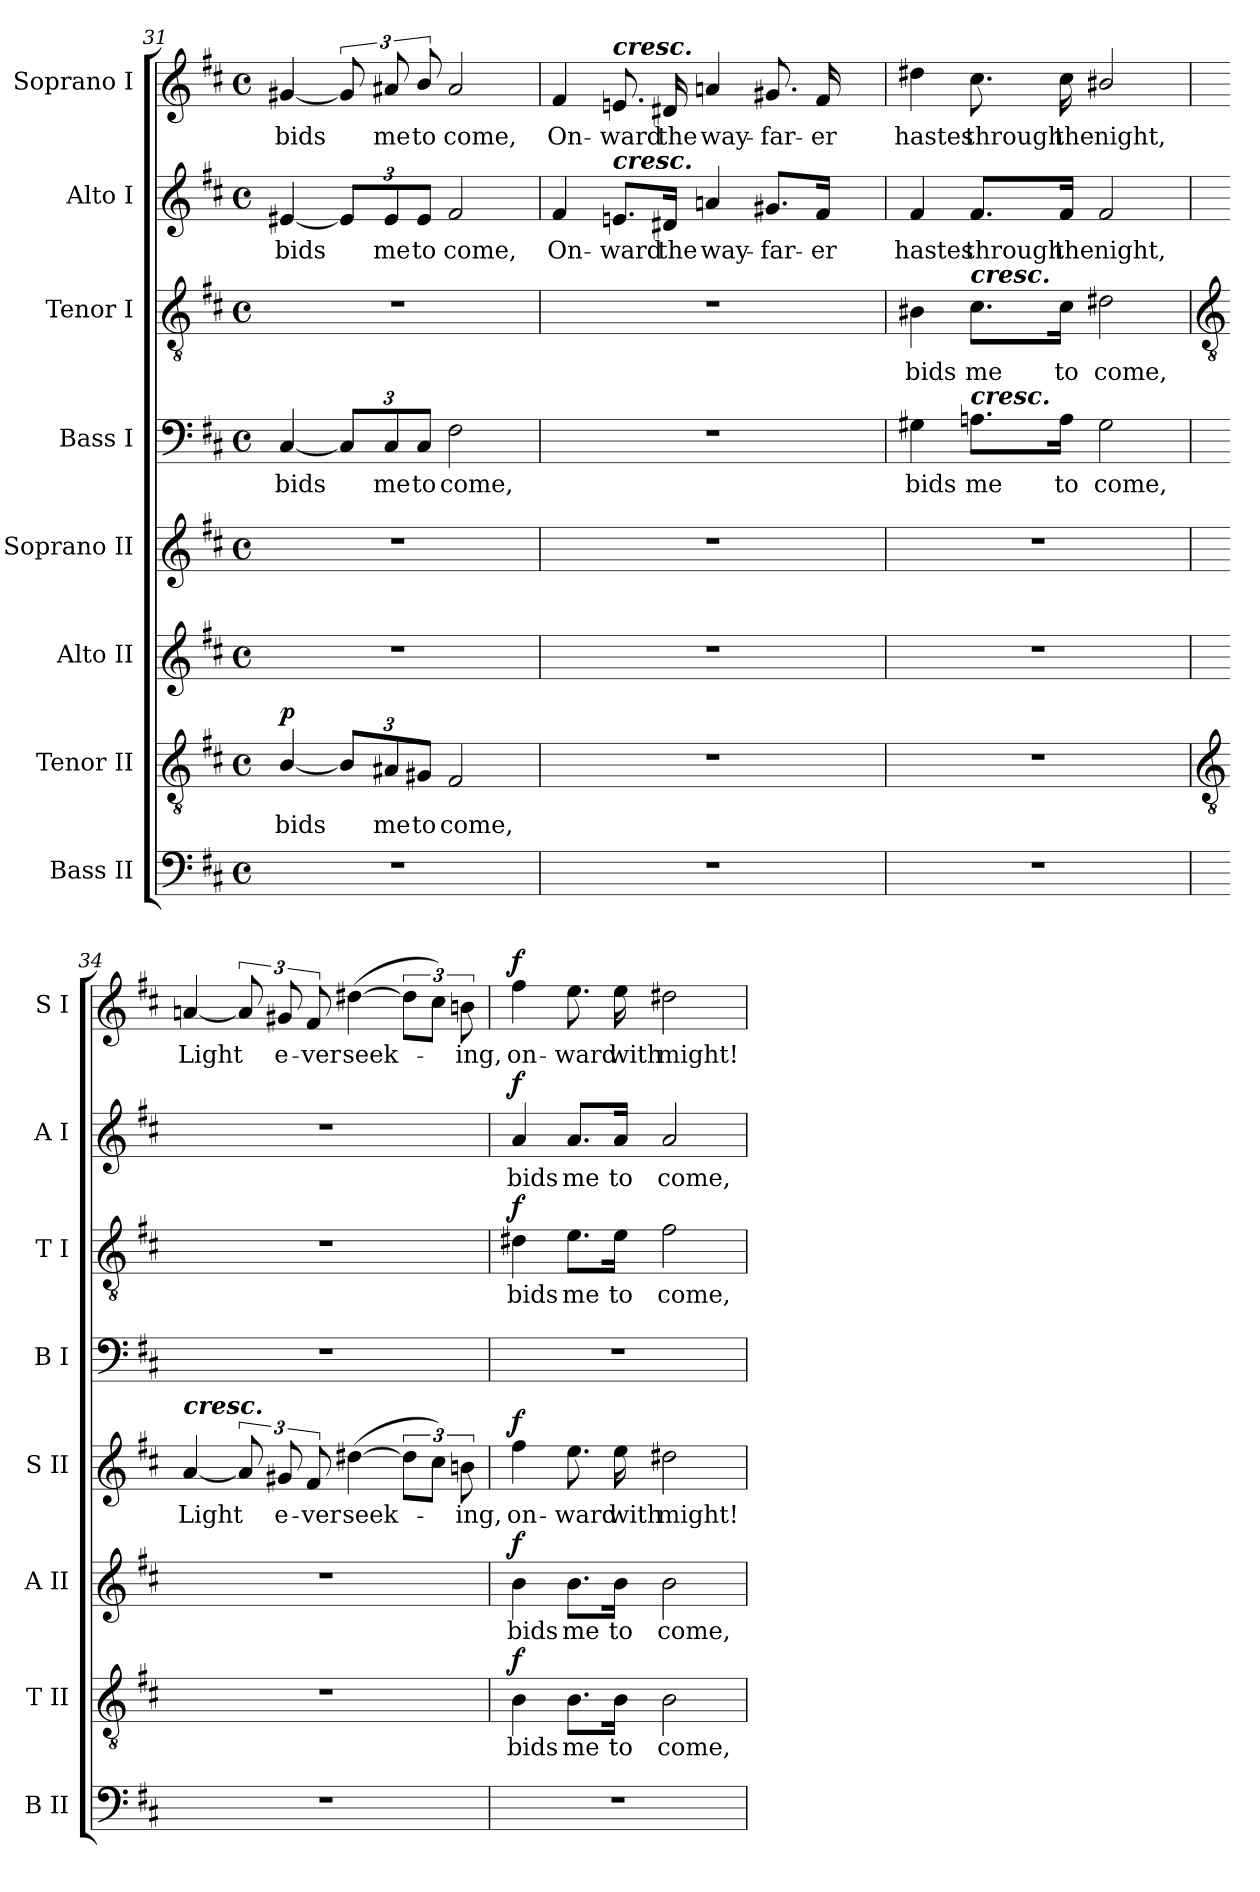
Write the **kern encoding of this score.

**kern	**kern	**text	**dynam	**kern	**text	**dynam	**kern	**text	**dynam	**kern	**text	**kern	**text	**dynam	**kern	**text	**dynam	**kern	**text	**dynam
*part8	*part7	*part7	*part7	*part6	*part6	*part6	*part5	*part5	*part5	*part4	*part4	*part3	*part3	*part3	*part2	*part2	*part2	*part1	*part1	*part1
*staff8	*staff7	*staff7	*staff7	*staff6	*staff6	*staff6	*staff5	*staff5	*staff5	*staff4	*staff4	*staff3	*staff3	*staff3	*staff2	*staff2	*staff2	*staff1	*staff1	*staff1
*I"Bass II	*I"Tenor II	*	*	*I"Alto II	*	*	*I"Soprano II	*	*	*I"Bass I	*	*I"Tenor I	*	*	*I"Alto I	*	*	*I"Soprano I	*	*
*I'B II	*I'T II	*	*	*I'A II	*	*	*I'S II	*	*	*I'B I	*	*I'T I	*	*	*I'A I	*	*	*I'S I	*	*
*clefF4	*clefGv2	*	*	*clefG2	*	*	*clefG2	*	*	*clefF4	*	*clefGv2	*	*	*clefG2	*	*	*clefG2	*	*
*k[f#c#]	*k[f#c#]	*	*	*k[f#c#]	*	*	*k[f#c#]	*	*	*k[f#c#]	*	*k[f#c#]	*	*	*k[f#c#]	*	*	*k[f#c#]	*	*
*D:	*D:	*	*	*D:	*	*	*D:	*	*	*D:	*	*D:	*	*	*D:	*	*	*D:	*	*
*M4/4	*M4/4	*	*	*M4/4	*	*	*M4/4	*	*	*M4/4	*	*M4/4	*	*	*M4/4	*	*	*M4/4	*	*
*met(c)	*met(c)	*	*	*met(c)	*	*	*met(c)	*	*	*met(c)	*	*met(c)	*	*	*met(c)	*	*	*met(c)	*	*
=31	=31	=31	=31	=31	=31	=31	=31	=31	=31	=31	=31	=31	=31	=31	=31	=31	=31	=31	=31	=31
!	!	!LO:LY:b	!LO:DY:b	!	!	!	!	!	!	!	!LO:LY:b	!	!	!	!	!LO:LY:b	!	!	!LO:LY:b	!
1r	[4B/	bids	p	1r	.	.	1r	.	.	[4C#	bids	1r	.	.	[4e#X	bids	.	[4g#X	bids	.
.	12B/L]	.	.	.	.	.	.	.	.	12C#/L]	.	.	.	.	12e#/L]	.	.	12g#]	.	.
!	!	!LO:LY:b	!	!	!	!	!	!	!	!	!LO:LY:b	!	!	!	!	!LO:LY:b	!	!	!LO:LY:b	!
.	12A#X/	me	.	.	.	.	.	.	.	12C#/	me	.	.	.	12e#/	me	.	12a#X	me	.
!	!	!LO:LY:b	!	!	!	!	!	!	!	!	!LO:LY:b	!	!	!	!	!LO:LY:b	!	!	!LO:LY:b	!
.	12G#X/J	to	.	.	.	.	.	.	.	12C#/J	to	.	.	.	12e#/J	to	.	12b/	to	.
!	!	!LO:LY:b	!	!	!	!	!	!	!	!	!LO:LY:b	!	!	!	!	!LO:LY:b	!	!	!LO:LY:b	!
.	2F#	come,	.	.	.	.	.	.	.	2F#	come,	.	.	.	2f#	come,	.	2a#	come,	.
=32	=32	=32	=32	=32	=32	=32	=32	=32	=32	=32	=32	=32	=32	=32	=32	=32	=32	=32	=32	=32
!	!	!	!	!	!	!	!	!	!	!	!	!	!	!	!	!LO:LY:b	!	!	!LO:LY:b	!
1r	1r	.	.	1r	.	.	1r	.	.	1r	.	1r	.	.	4f#	On-	.	4f#	On-	.
!	!	!	!	!	!	!	!	!	!	!	!	!	!	!	!	!	!	!LO:TX:a:Bi:t=cresc.	!	!
!	!	!	!	!	!	!	!	!	!	!	!	!	!	!	!LO:TX:a:Bi:t=cresc.	!	!	!	!	!
!	!	!	!	!	!	!	!	!	!	!	!	!	!	!	!	!LO:LY:b	!	!	!LO:LY:b	!
.	.	.	.	.	.	.	.	.	.	.	.	.	.	.	8.en/L	-ward	.	8.en	-ward	.
!	!	!	!	!	!	!	!	!	!	!	!	!	!	!	!	!LO:LY:b	!	!	!LO:LY:b	!
.	.	.	.	.	.	.	.	.	.	.	.	.	.	.	16d#X/Jk	the	.	16d#X	the	.
!	!	!	!	!	!	!	!	!	!	!	!	!	!	!	!	!LO:LY:b	!	!	!LO:LY:b	!
.	.	.	.	.	.	.	.	.	.	.	.	.	.	.	4an	way-	.	4an	way-	.
!	!	!	!	!	!	!	!	!	!	!	!	!	!	!	!	!LO:LY:b	!	!	!LO:LY:b	!
.	.	.	.	.	.	.	.	.	.	.	.	.	.	.	8.g#X/L	-far-	.	8.g#X	-far-	.
!	!	!	!	!	!	!	!	!	!	!	!	!	!	!	!	!LO:LY:b	!	!	!LO:LY:b	!
.	.	.	.	.	.	.	.	.	.	.	.	.	.	.	16f#/Jk	-er	.	16f#	-er	.
=33	=33	=33	=33	=33	=33	=33	=33	=33	=33	=33	=33	=33	=33	=33	=33	=33	=33	=33	=33	=33
!	!	!	!	!	!	!	!	!	!	!	!LO:LY:b	!	!LO:LY:b	!	!	!LO:LY:b	!	!	!LO:LY:b	!
1r	1r	.	.	1r	.	.	1r	.	.	4G#X	bids	4B#X	bids	.	4f#	hastes	.	4dd#X	hastes	.
!	!	!	!	!	!	!	!	!	!	!	!	!LO:TX:a:Bi:t=cresc.	!	!	!	!	!	!	!	!
!	!	!	!	!	!	!	!	!	!	!LO:TX:a:Bi:t=cresc.	!	!	!	!	!	!	!	!	!	!
!	!	!	!	!	!	!	!	!	!	!	!LO:LY:b	!	!LO:LY:b	!	!	!LO:LY:b	!	!	!LO:LY:b	!
.	.	.	.	.	.	.	.	.	.	8.An\L	me	8.c#\L	me	.	8.f#/L	through	.	8.cc#	through	.
!	!	!	!	!	!	!	!	!	!	!	!LO:LY:b	!	!LO:LY:b	!	!	!LO:LY:b	!	!	!LO:LY:b	!
.	.	.	.	.	.	.	.	.	.	16A\Jk	to	16c#\Jk	to	.	16f#/Jk	the	.	16cc#	the	.
!	!	!	!	!	!	!	!	!	!	!	!LO:LY:b	!	!LO:LY:b	!	!	!LO:LY:b	!	!	!LO:LY:b	!
.	.	.	.	.	.	.	.	.	.	2G#	come,	2d#X	come,	.	2f#	night,	.	2b#X/	night,	.
!!LO:LB:g=z
=34	=34	=34	=34	=34	=34	=34	=34	=34	=34	=34	=34	=34	=34	=34	=34	=34	=34	=34	=34	=34
*	*clefGv2	*	*	*	*	*	*	*	*	*	*	*clefGv2	*	*	*	*	*	*	*	*
!	!	!	!	!	!	!	!LO:TX:a:Bi:t=cresc.	!	!	!	!	!	!	!	!	!	!	!	!	!
!	!	!	!	!	!	!	!	!LO:LY:b	!	!	!	!	!	!	!	!	!	!	!LO:LY:b	!
1r	1r	.	.	1r	.	.	[4a	Light	.	1r	.	1r	.	.	1r	.	.	[4an	Light	.
.	.	.	.	.	.	.	12a]	.	.	.	.	.	.	.	.	.	.	12a]	.	.
!	!	!	!	!	!	!	!	!LO:LY:b	!	!	!	!	!	!	!	!	!	!	!LO:LY:b	!
.	.	.	.	.	.	.	12g#X	e-	.	.	.	.	.	.	.	.	.	12g#X	e-	.
!	!	!	!	!	!	!	!	!LO:LY:b	!	!	!	!	!	!	!	!	!	!	!LO:LY:b	!
.	.	.	.	.	.	.	12f#	-ver	.	.	.	.	.	.	.	.	.	12f#	-ver	.
!	!	!	!	!	!	!	!	!LO:LY:b	!	!	!	!	!	!	!	!	!	!	!LO:LY:b	!
.	.	.	.	.	.	.	(>[4dd#X	seek-	.	.	.	.	.	.	.	.	.	(>[4dd#X	seek-	.
.	.	.	.	.	.	.	12dd#L]	.	.	.	.	.	.	.	.	.	.	12dd#L]	.	.
.	.	.	.	.	.	.	12cc#J)	.	.	.	.	.	.	.	.	.	.	12cc#J)	.	.
!	!	!	!	!	!	!	!	!LO:LY:b	!	!	!	!	!	!	!	!	!	!	!LO:LY:b	!
.	.	.	.	.	.	.	12bn	ing,	.	.	.	.	.	.	.	.	.	12bn	ing,	.
=35	=35	=35	=35	=35	=35	=35	=35	=35	=35	=35	=35	=35	=35	=35	=35	=35	=35	=35	=35	=35
!	!	!LO:LY:b	!LO:DY:b	!	!LO:LY:b	!LO:DY:b	!	!LO:LY:b	!LO:DY:b	!	!	!	!LO:LY:b	!LO:DY:b	!	!LO:LY:b	!LO:DY:b	!	!LO:LY:b	!LO:DY:b
1r	4B	bids	f	4b	bids	f	4ff#	on-	f	1r	.	4d#X	bids	f	4a	bids	f	4ff#	on-	f
!	!	!LO:LY:b	!	!	!LO:LY:b	!	!	!LO:LY:b	!	!	!	!	!LO:LY:b	!	!	!LO:LY:b	!	!	!LO:LY:b	!
.	8.B\L	me	.	8.b\L	me	.	8.ee	-ward	.	.	.	8.e\L	me	.	8.a/L	me	.	8.ee	-ward	.
!	!	!LO:LY:b	!	!	!LO:LY:b	!	!	!LO:LY:b	!	!	!	!	!LO:LY:b	!	!	!LO:LY:b	!	!	!LO:LY:b	!
.	16B\Jk	to	.	16b\Jk	to	.	16ee	with	.	.	.	16e\Jk	to	.	16a/Jk	to	.	16ee	with	.
!	!	!LO:LY:b	!	!	!LO:LY:b	!	!	!LO:LY:b	!	!	!	!	!LO:LY:b	!	!	!LO:LY:b	!	!	!LO:LY:b	!
.	2B	come,	.	2b	come,	.	2dd#X	might!	.	.	.	2f#	come,	.	2a	come,	.	2dd#X	might!	.
=	=	=	=	=	=	=	=	=	=	=	=	=	=	=	=	=	=	=	=	=
*-	*-	*-	*-	*-	*-	*-	*-	*-	*-	*-	*-	*-	*-	*-	*-	*-	*-	*-	*-	*-
